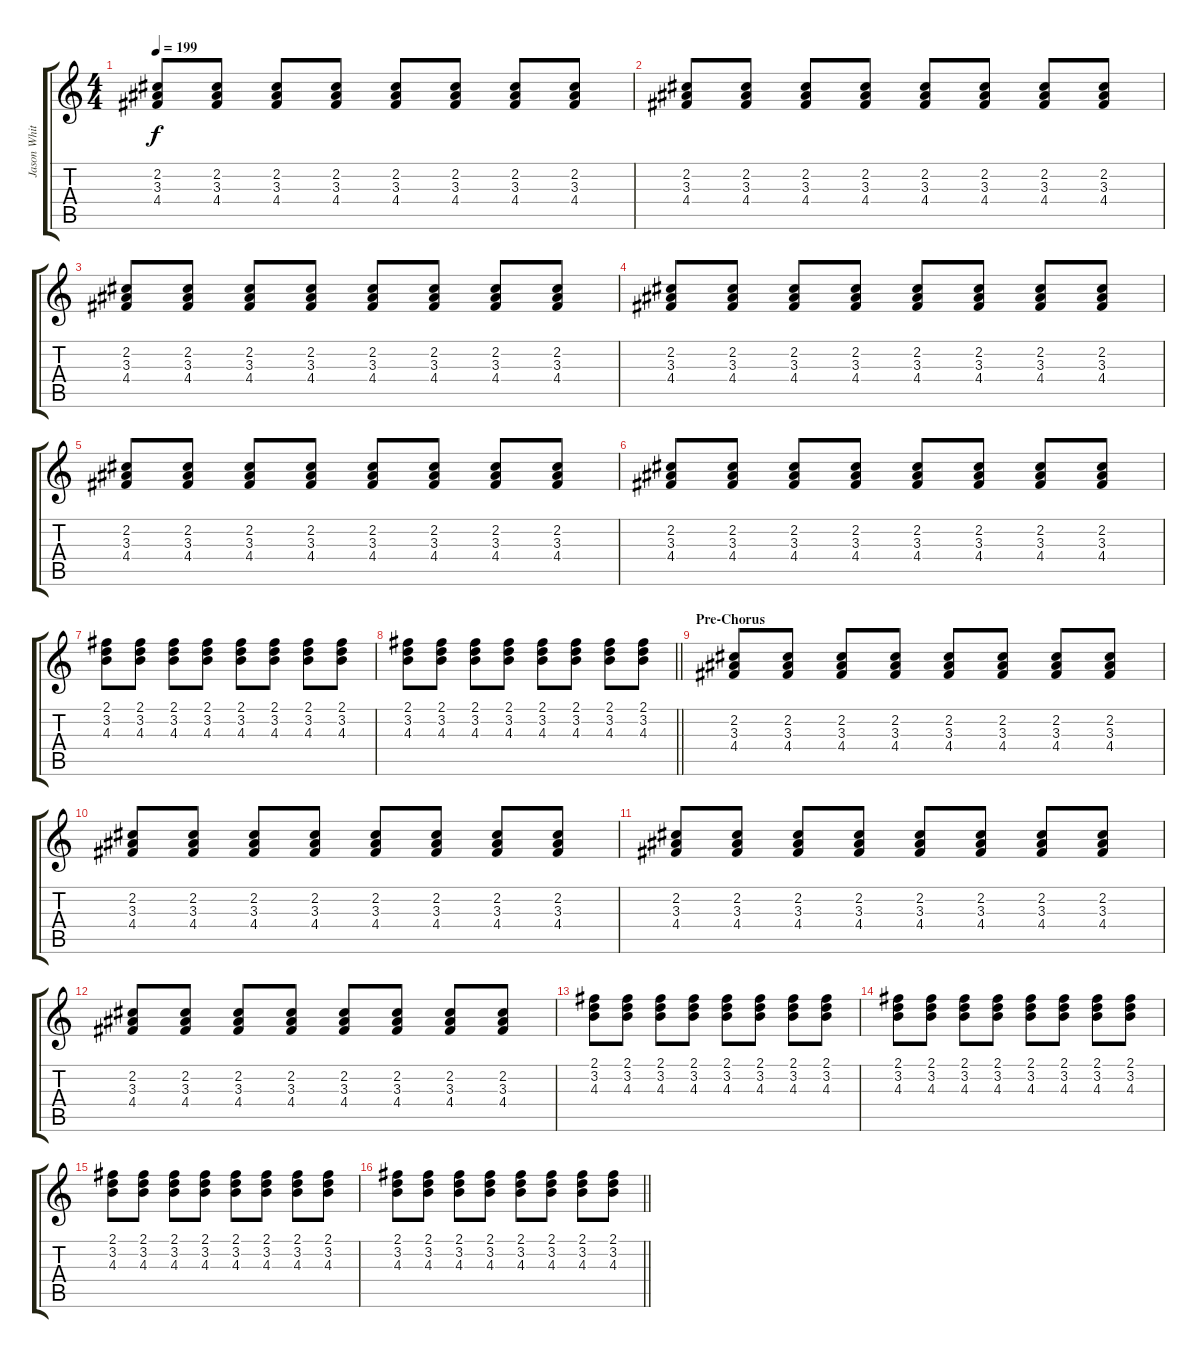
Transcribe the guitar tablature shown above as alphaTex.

\track ("Jason White - Guitar" "Jason Whit") {instrument acousticguitarsteel}
\staff {score tabs}
\tuning (E4 B3 G3 D3 A2 E2) {hide}
\ts (4 4)
\tempo 199
\clef g2
\ks c
(2.2 3.3 4.4).8{dy f} (2.2 3.3 4.4).8 (2.2 3.3 4.4).8 (2.2 3.3 4.4).8 (2.2 3.3 4.4).8 (2.2 3.3 4.4).8 (2.2 3.3 4.4).8 (2.2 3.3 4.4).8 |
(2.2 3.3 4.4).8 (2.2 3.3 4.4).8 (2.2 3.3 4.4).8 (2.2 3.3 4.4).8 (2.2 3.3 4.4).8 (2.2 3.3 4.4).8 (2.2 3.3 4.4).8 (2.2 3.3 4.4).8 |
(2.2 3.3 4.4).8 (2.2 3.3 4.4).8 (2.2 3.3 4.4).8 (2.2 3.3 4.4).8 (2.2 3.3 4.4).8 (2.2 3.3 4.4).8 (2.2 3.3 4.4).8 (2.2 3.3 4.4).8 |
(2.2 3.3 4.4).8 (2.2 3.3 4.4).8 (2.2 3.3 4.4).8 (2.2 3.3 4.4).8 (2.2 3.3 4.4).8 (2.2 3.3 4.4).8 (2.2 3.3 4.4).8 (2.2 3.3 4.4).8 |
(2.2 3.3 4.4).8 (2.2 3.3 4.4).8 (2.2 3.3 4.4).8 (2.2 3.3 4.4).8 (2.2 3.3 4.4).8 (2.2 3.3 4.4).8 (2.2 3.3 4.4).8 (2.2 3.3 4.4).8 |
(2.2 3.3 4.4).8 (2.2 3.3 4.4).8 (2.2 3.3 4.4).8 (2.2 3.3 4.4).8 (2.2 3.3 4.4).8 (2.2 3.3 4.4).8 (2.2 3.3 4.4).8 (2.2 3.3 4.4).8 |
(2.1 3.2 4.3).8 (2.1 3.2 4.3).8 (2.1 3.2 4.3).8 (2.1 3.2 4.3).8 (2.1 3.2 4.3).8 (2.1 3.2 4.3).8 (2.1 3.2 4.3).8 (2.1 3.2 4.3).8 |
\barLineRight lightlight
(2.1 3.2 4.3).8 (2.1 3.2 4.3).8 (2.1 3.2 4.3).8 (2.1 3.2 4.3).8 (2.1 3.2 4.3).8 (2.1 3.2 4.3).8 (2.1 3.2 4.3).8 (2.1 3.2 4.3).8 |
\section ("" "Pre-Chorus")
(2.2 3.3 4.4).8 (2.2 3.3 4.4).8 (2.2 3.3 4.4).8 (2.2 3.3 4.4).8 (2.2 3.3 4.4).8 (2.2 3.3 4.4).8 (2.2 3.3 4.4).8 (2.2 3.3 4.4).8 |
(2.2 3.3 4.4).8 (2.2 3.3 4.4).8 (2.2 3.3 4.4).8 (2.2 3.3 4.4).8 (2.2 3.3 4.4).8 (2.2 3.3 4.4).8 (2.2 3.3 4.4).8 (2.2 3.3 4.4).8 |
(2.2 3.3 4.4).8 (2.2 3.3 4.4).8 (2.2 3.3 4.4).8 (2.2 3.3 4.4).8 (2.2 3.3 4.4).8 (2.2 3.3 4.4).8 (2.2 3.3 4.4).8 (2.2 3.3 4.4).8 |
(2.2 3.3 4.4).8 (2.2 3.3 4.4).8 (2.2 3.3 4.4).8 (2.2 3.3 4.4).8 (2.2 3.3 4.4).8 (2.2 3.3 4.4).8 (2.2 3.3 4.4).8 (2.2 3.3 4.4).8 |
(2.1 3.2 4.3).8 (2.1 3.2 4.3).8 (2.1 3.2 4.3).8 (2.1 3.2 4.3).8 (2.1 3.2 4.3).8 (2.1 3.2 4.3).8 (2.1 3.2 4.3).8 (2.1 3.2 4.3).8 |
(2.1 3.2 4.3).8 (2.1 3.2 4.3).8 (2.1 3.2 4.3).8 (2.1 3.2 4.3).8 (2.1 3.2 4.3).8 (2.1 3.2 4.3).8 (2.1 3.2 4.3).8 (2.1 3.2 4.3).8 |
(2.1 3.2 4.3).8 (2.1 3.2 4.3).8 (2.1 3.2 4.3).8 (2.1 3.2 4.3).8 (2.1 3.2 4.3).8 (2.1 3.2 4.3).8 (2.1 3.2 4.3).8 (2.1 3.2 4.3).8 |
\barLineRight lightlight
(2.1 3.2 4.3).8 (2.1 3.2 4.3).8 (2.1 3.2 4.3).8 (2.1 3.2 4.3).8 (2.1 3.2 4.3).8 (2.1 3.2 4.3).8 (2.1 3.2 4.3).8 (2.1 3.2 4.3).8
